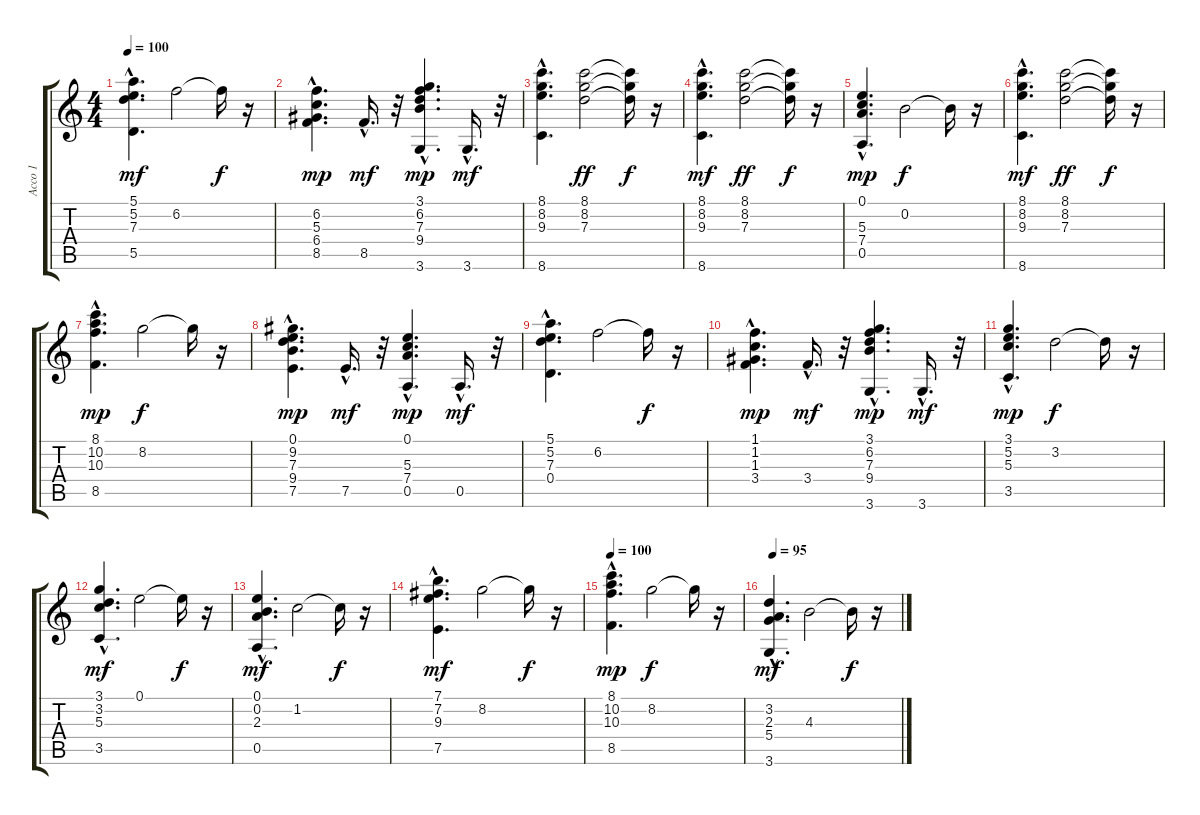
\track ("Acco 1" "Acco 1") {instrument acousticguitarnylon}
\staff {score tabs}
\tuning (E4 B3 G3 D3 A2 E2) {hide}
\ts (4 4)
\tempo 100
\clef g2
\ks c
(5.1{hac} 5.2 7.3{hac} 5.5{hac}).4{d dy mf} 6.2.2 6.2{t}.16{dy f} r.16 |
(6.2{hac} 5.3{hac} 6.4{hac} 8.5).4{d dy mp} 8.5{hac}.16{d dy mf} r.32 (3.1{hac} 6.2{hac} 7.3{hac} 9.4{hac} 3.6).4{d dy mp} 3.6{hac}.16{d dy mf} r.32 |
(8.1 8.2 9.3 8.6{hac}).4{d} (8.1 8.2 7.3).2{dy ff} (8.1{t} 8.2{t} 7.3{t}).16{dy f} r.16 |
(8.1 8.2 9.3 8.6{hac}).4{d dy mf} (8.1 8.2 7.3).2{dy ff} (8.1{t} 8.2{t} 7.3{t}).16{dy f} r.16 |
(0.1{hac} 5.3{hac} 7.4{hac} 0.5{hac}).4{d dy mp} 0.2.2{dy f} 0.2{t}.16 r.16 |
(8.1 8.2 9.3 8.6{hac}).4{d dy mf} (8.1 8.2 7.3).2{dy ff} (8.1{t} 8.2{t} 7.3{t}).16{dy f} r.16 |
(8.1{hac} 10.2{hac} 10.3{hac} 8.5{hac}).4{d dy mp} 8.2.2{dy f} 8.2{t}.16 r.16 |
(0.1{hac} 9.2{hac} 7.3{hac} 9.4{hac} 7.5).4{d dy mp} 7.5{hac}.16{d dy mf} r.32 (0.1{hac} 5.3{hac} 7.4{hac} 0.5).4{d dy mp} 0.5{hac}.16{d dy mf} r.32 |
(5.1{hac} 5.2 7.3{hac} 0.4{hac}).4{d} 6.2.2 6.2{t}.16{dy f} r.16 |
(1.1{hac} 1.2{hac} 1.3{hac} 3.4).4{d dy mp} 3.4{hac}.16{d dy mf} r.32 (3.1{hac} 6.2{hac} 7.3{hac} 9.4{hac} 3.6).4{d dy mp} 3.6{hac}.16{d dy mf} r.32 |
(3.1{hac} 5.2{hac} 5.3{hac} 3.5{hac}).4{d dy mp} 3.2.2{dy f} 3.2{t}.16 r.16 |
(3.1{hac} 3.2 5.3{hac} 3.5{hac}).4{d dy mf} 0.1.2 0.1{t}.16{dy f} r.16 |
(0.1{hac} 0.2 2.3{hac} 0.5{hac}).4{d dy mf} 1.2.2 1.2{t}.16{dy f} r.16 |
(7.1{hac} 7.2 9.3{hac} 7.5{hac}).4{d dy mf} 8.2.2 8.2{t}.16{dy f} r.16 |
\tempo 100
(8.1{hac} 10.2{hac} 10.3{hac} 8.5{hac}).4{d dy mp} 8.2.2{dy f} 8.2{t}.16 r.16 |
\tempo 95
(3.2{hac} 2.3 5.4{hac} 3.6{hac}).4{d dy mf} 4.3.2 4.3{t}.16{dy f} r.16
